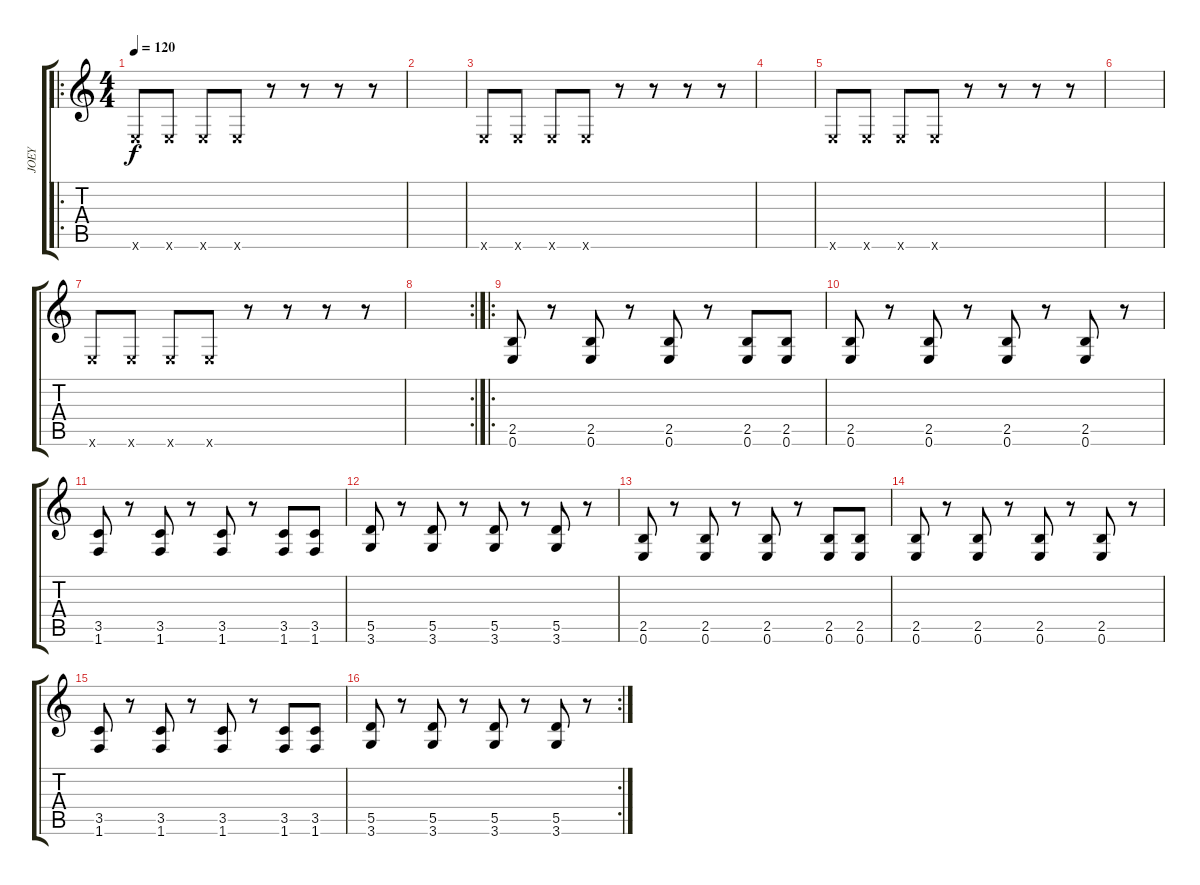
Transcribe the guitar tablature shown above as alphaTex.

\track ("JOEY" "JOEY") {instrument distortionguitar}
\staff {score tabs}
\tuning (E4 B3 G3 D3 A2 E2) {hide}
\ro
\ts (4 4)
\tempo 120
\clef g2
\ks c
0.6{x}.8{dy f instrument distortionguitar} 0.6{x}.8 0.6{x}.8 0.6{x}.8 r.8 r.8 r.8 r.8 |
|
0.6{x}.8 0.6{x}.8 0.6{x}.8 0.6{x}.8 r.8 r.8 r.8 r.8 |
|
0.6{x}.8 0.6{x}.8 0.6{x}.8 0.6{x}.8 r.8 r.8 r.8 r.8 |
|
0.6{x}.8 0.6{x}.8 0.6{x}.8 0.6{x}.8 r.8 r.8 r.8 r.8 |
\rc 2
|
\ro
(2.5 0.6).8 r.8 (2.5 0.6).8 r.8 (2.5 0.6).8 r.8 (2.5 0.6).8 (2.5 0.6).8 |
(2.5 0.6).8 r.8 (2.5 0.6).8 r.8 (2.5 0.6).8 r.8 (2.5 0.6).8 r.8 |
(3.5 1.6).8 r.8 (3.5 1.6).8 r.8 (3.5 1.6).8 r.8 (3.5 1.6).8 (3.5 1.6).8 |
(5.5 3.6).8 r.8 (5.5 3.6).8 r.8 (5.5 3.6).8 r.8 (5.5 3.6).8 r.8 |
(2.5 0.6).8 r.8 (2.5 0.6).8 r.8 (2.5 0.6).8 r.8 (2.5 0.6).8 (2.5 0.6).8 |
(2.5 0.6).8 r.8 (2.5 0.6).8 r.8 (2.5 0.6).8 r.8 (2.5 0.6).8 r.8 |
(3.5 1.6).8 r.8 (3.5 1.6).8 r.8 (3.5 1.6).8 r.8 (3.5 1.6).8 (3.5 1.6).8 |
\rc 2
(5.5 3.6).8 r.8 (5.5 3.6).8 r.8 (5.5 3.6).8 r.8 (5.5 3.6).8 r.8
